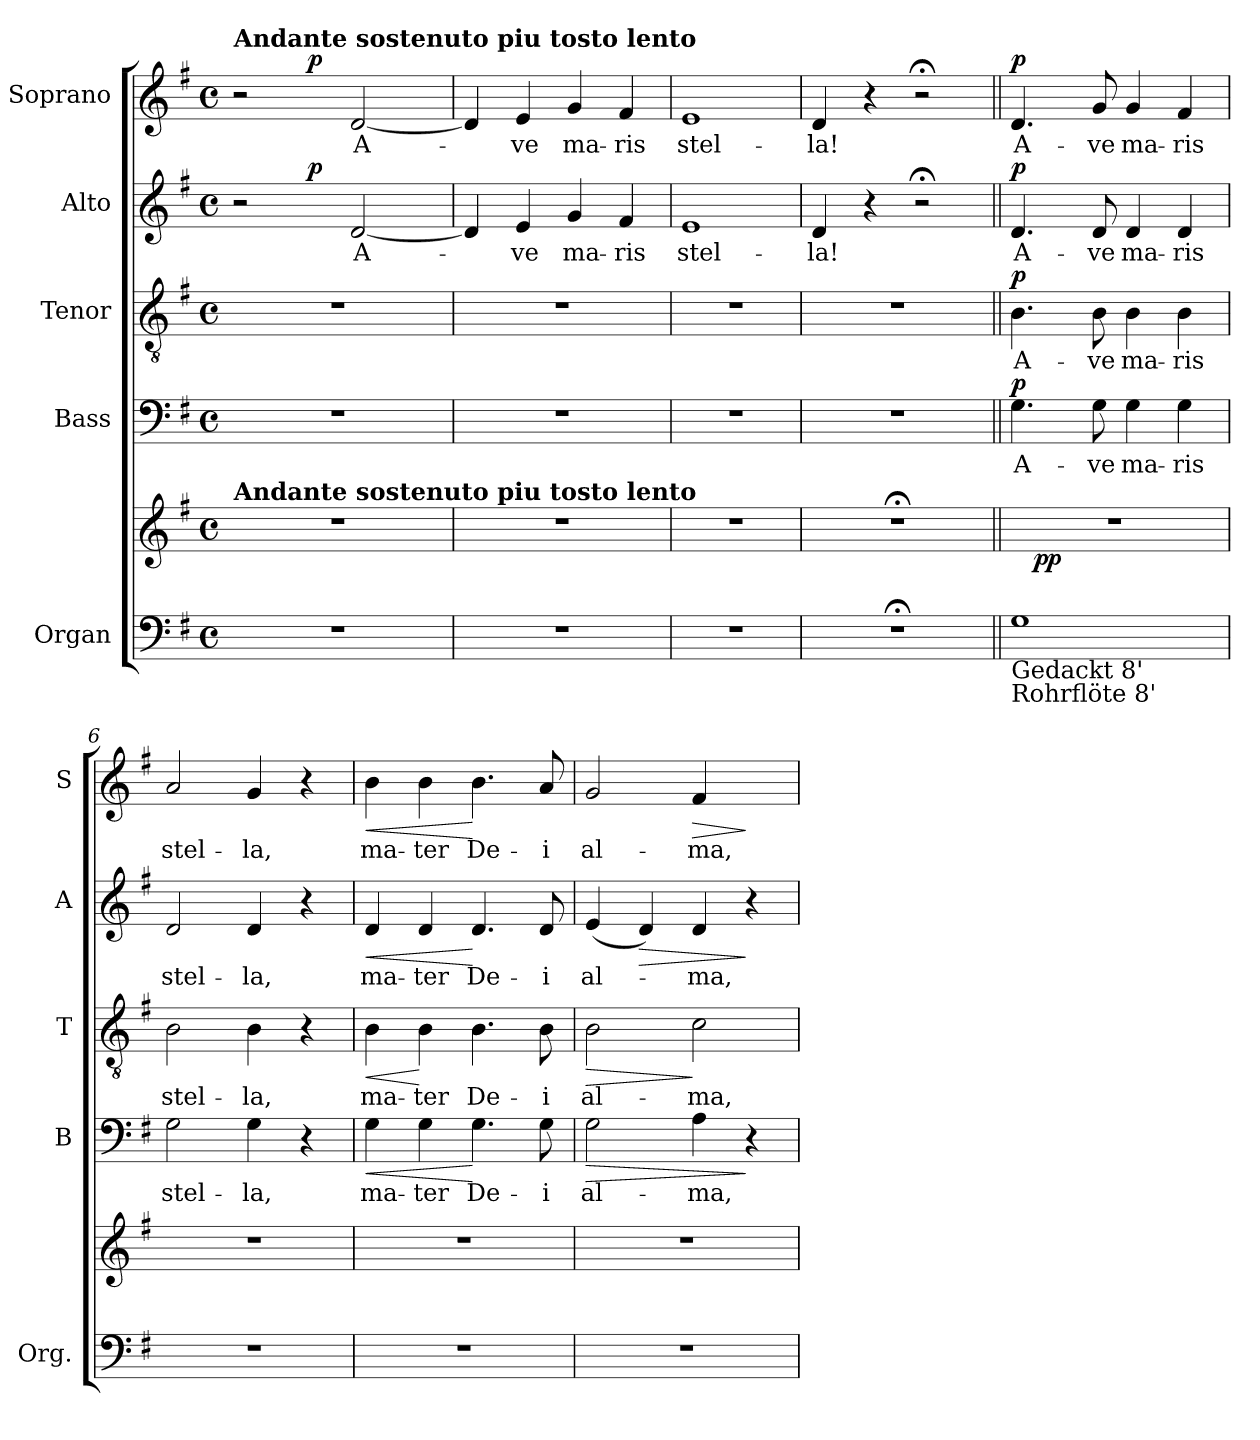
**kern	**kern	**dynam	**kern	**text	**dynam	**kern	**text	**dynam	**kern	**text	**dynam	**kern	**text	**dynam
*part5	*part5	*part5	*part4	*part4	*part4	*part3	*part3	*part3	*part2	*part2	*part2	*part1	*part1	*part1
*staff6	*staff5	*staff5/6	*staff4	*staff4	*staff4	*staff3	*staff3	*staff3	*staff2	*staff2	*staff2	*staff1	*staff1	*staff1
*I"Organ	*	*	*I"Bass	*	*	*I"Tenor	*	*	*I"Alto	*	*	*I"Soprano	*	*
*I'Org.	*	*	*I'B	*	*	*I'T	*	*	*I'A	*	*	*I'S	*	*
*clefF4	*clefG2	*	*clefF4	*	*	*clefGv2	*	*	*clefG2	*	*	*clefG2	*	*
*k[f#]	*k[f#]	*	*k[f#]	*	*	*k[f#]	*	*	*k[f#]	*	*	*k[f#]	*	*
*G:	*G:	*	*G:	*	*	*G:	*	*	*G:	*	*	*G:	*	*
*M4/4	*M4/4	*	*M4/4	*	*	*M4/4	*	*	*M4/4	*	*	*M4/4	*	*
*met(c)	*met(c)	*	*met(c)	*	*	*met(c)	*	*	*met(c)	*	*	*met(c)	*	*
*MM92	*MM92	*	*MM92	*	*	*MM92	*	*	*MM92	*	*	*MM92	*	*
=1	=1	=1	=1	=1	=1	=1	=1	=1	=1	=1	=1	=1	=1	=1
*	*	*	*	*	*	*	*	*	*^	*	*	*^	*	*
!	!	!	!	!	!	!	!	!	!	!	!	!	!LO:TX:a:B:t=Andante sostenuto piu tosto lento	!	!	!
!	!LO:TX:a:B:t=Andante sostenuto piu tosto lento	!	!	!	!	!	!	!	!	!	!	!	!	!	!	!
1r	1r	.	1r	.	.	1r	.	.	2r	4ryy	.	.	2r	4ryy	.	.
.	.	.	.	.	.	.	.	.	.	16ryy	.	.	.	16ryy	.	.
!	!	!	!	!	!	!	!	!	!	!	!	!LO:DY:b	!	!	!	!LO:DY:b
.	.	.	.	.	.	.	.	.	.	2ryy	.	p	.	2ryy	.	p
.	.	.	.	.	.	.	.	.	[2d/	.	A-	.	[2d/	.	A-	.
.	.	.	.	.	.	.	.	.	.	8.ryy	.	.	.	8.ryy	.	.
*	*	*	*	*	*	*	*	*	*v	*v	*	*	*	*	*	*
*	*	*	*	*	*	*	*	*	*	*	*	*v	*v	*	*
=2	=2	=2	=2	=2	=2	=2	=2	=2	=2	=2	=2	=2	=2	=2
1r	1r	.	1r	.	.	1r	.	.	4d/]	.	.	4d/]	.	.
.	.	.	.	.	.	.	.	.	4e/	-ve	.	4e/	-ve	.
.	.	.	.	.	.	.	.	.	4g/	ma-	.	4g/	ma-	.
.	.	.	.	.	.	.	.	.	4f#/	-ris	.	4f#/	-ris	.
=3	=3	=3	=3	=3	=3	=3	=3	=3	=3	=3	=3	=3	=3	=3
*	*MM92	*	*	*	*	*	*	*	*	*	*	*	*	*
1r	1r	.	1r	.	.	1r	.	.	1e	stel-	.	1e	stel-	.
=4	=4	=4	=4	=4	=4	=4	=4	=4	=4	=4	=4	=4	=4	=4
1r;<	1r;<	.	1r	.	.	1r	.	.	4d/	-la!	.	4d/	-la!	.
.	.	.	.	.	.	.	.	.	4r	.	.	4r	.	.
.	.	.	.	.	.	.	.	.	2r;<	.	.	2r;<	.	.
=5||	=5||	=5||	=5||	=5||	=5||	=5||	=5||	=5||	=5||	=5||	=5||	=5||	=5||	=5||
!LO:TX:b:t=Gedackt 8'\nRohrflöte 8'	!	!	!	!	!	!	!	!	!	!	!	!	!	!
!	!	!	!	!	!LO:DY:a	!	!	!LO:DY:a	!	!	!LO:DY:a	!	!	!LO:DY:a
*	*^	*	*	*	*	*	*	*	*	*	*	*	*	*
1G	1r	16ryy	.	4.G\	A-	p	4.B\	A-	p	4.d/	A-	p	4.d/	A-	p
!	!	!	!LO:DY:b	!	!	!	!	!	!	!	!	!	!	!	!
.	.	2...ryy	pp	.	.	.	.	.	.	.	.	.	.	.	.
.	.	.	.	8G\	-ve	.	8B\	-ve	.	8d/	-ve	.	8g/	-ve	.
.	.	.	.	4G\	ma-	.	4B\	ma-	.	4d/	ma-	.	4g/	ma-	.
.	.	.	.	4G\	-ris	.	4B\	-ris	.	4d/	-ris	.	4f#/	-ris	.
*	*v	*v	*	*	*	*	*	*	*	*	*	*	*	*	*
=6	=6	=6	=6	=6	=6	=6	=6	=6	=6	=6	=6	=6	=6	=6
1r	1r	.	2G\	stel-	.	2B\	stel-	.	2d/	stel-	.	2a/	stel-	.
.	.	.	4G\	-la,	.	4B\	-la,	.	4d/	-la,	.	4g/	-la,	.
.	.	.	4r	.	.	4r	.	.	4r	.	.	4r	.	.
=7	=7	=7	=7	=7	=7	=7	=7	=7	=7	=7	=7	=7	=7	=7
!	!	!	!	!	!LO:HP:b	!	!	!LO:HP:b	!	!	!LO:HP:b	!	!	!LO:HP:b
1r	1r	.	4G\	ma-	<	4B\	ma-	<	4d/	ma-	<	4b\	ma-	<
.	.	.	4G\	-ter	.	4B\	-ter	[	4d/	-ter	.	4b\	-ter	.
.	.	.	4.G\	De-	[	4.B\	De-	.	4.d/	De-	[	4.b\	De-	[
.	.	.	8G\	-i	.	8B\	-i	.	8d/	-i	.	8a/	-i	.
=8	=8	=8	=8	=8	=8	=8	=8	=8	=8	=8	=8	=8	=8	=8
!	!	!	!	!	!LO:HP:b	!	!	!LO:HP:b	!	!	!	!	!	!
1r	1r	.	2G\	al-	>	2B\	al-	>	(4e/	al-	.	2g/	al-	.
!	!	!	!	!	!	!	!	!	!	!	!LO:HP:b	!	!	!
.	.	.	.	.	.	.	.	.	4d/)	.	>	.	.	.
!	!	!	!	!	!	!	!	!	!	!	!	!	!	!LO:HP:b
.	.	.	4A\	-ma,	.	2c\	-ma,	]	4d/	-ma,	.	4f#/	-ma,	>
.	.	.	4r	.	]	.	.	.	4r	.	]	4ryy	.	]
=	=	=	=	=	=	=	=	=	=	=	=	=	=	=
*-	*-	*-	*-	*-	*-	*-	*-	*-	*-	*-	*-	*-	*-	*-
